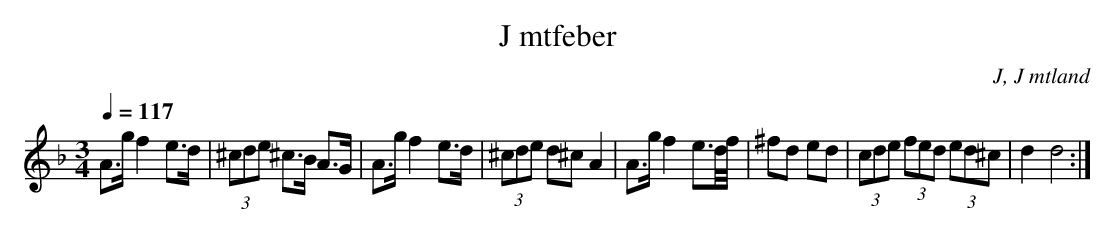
X:1
T: J mtfeber
O: J, J mtland
M:3/4
L:1/8
Q:1/4=117
K:Dm
A>g f2 e>d|(3^cde ^c>B A>G|A>g f2 e>d|(3^cde d^c A2|A>g f2 e>d/f//|^fd ed|(3cde (3fed (3ed^c|d2 d4 :|
